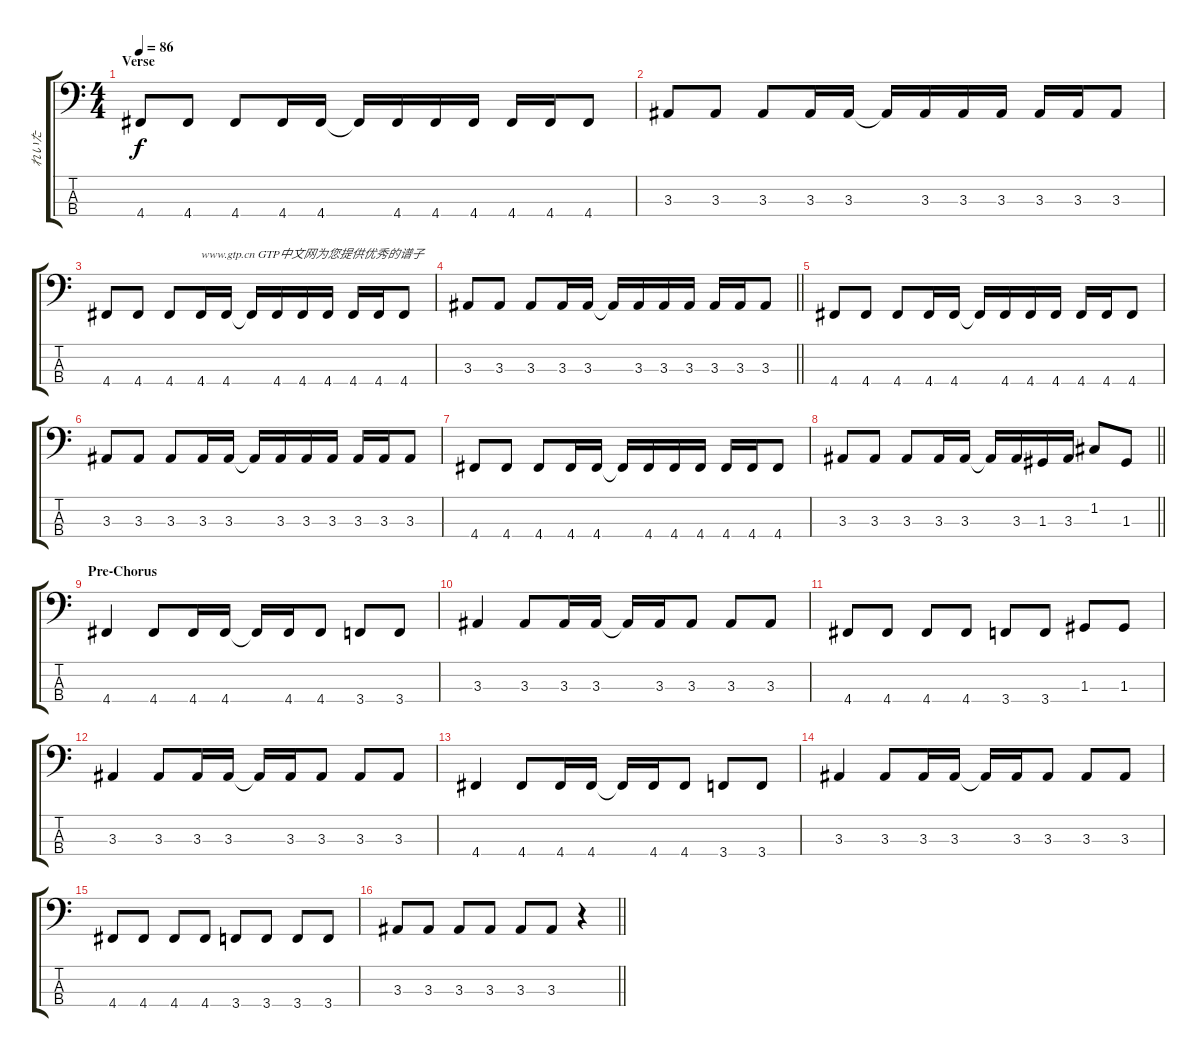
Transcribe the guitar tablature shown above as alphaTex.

\track ("れいた" "れいた") {instrument electricbasspick}
\staff {score tabs}
\tuning (F2 C2 G1 D1) {hide}
\ts (4 4)
\section ("" "Verse")
\tempo 86
\clef f4
\ks c
4.4.8{dy f} 4.4.8 4.4.8 4.4.16 4.4.16 4.4{t}.16 4.4.16 4.4.16 4.4.16 4.4.16 4.4.16 4.4.8 |
3.3.8 3.3.8 3.3.8 3.3.16 3.3.16 3.3{t}.16 3.3.16 3.3.16 3.3.16 3.3.16 3.3.16 3.3.8 |
4.4.8 4.4.8 4.4.8 4.4.16{txt "www.gtp.cn GTP中文网为您提供优秀的谱子"} 4.4.16 4.4{t}.16 4.4.16 4.4.16 4.4.16 4.4.16 4.4.16 4.4.8 |
\barLineRight lightlight
3.3.8 3.3.8 3.3.8 3.3.16 3.3.16 3.3{t}.16 3.3.16 3.3.16 3.3.16 3.3.16 3.3.16 3.3.8 |
4.4.8 4.4.8 4.4.8 4.4.16 4.4.16 4.4{t}.16 4.4.16 4.4.16 4.4.16 4.4.16 4.4.16 4.4.8 |
3.3.8 3.3.8 3.3.8 3.3.16 3.3.16 3.3{t}.16 3.3.16 3.3.16 3.3.16 3.3.16 3.3.16 3.3.8 |
4.4.8 4.4.8 4.4.8 4.4.16 4.4.16 4.4{t}.16 4.4.16 4.4.16 4.4.16 4.4.16 4.4.16 4.4.8 |
\barLineRight lightlight
3.3.8 3.3.8 3.3.8 3.3.16 3.3.16 3.3{t}.16 3.3.16 1.3.16 3.3.16 1.2.8 1.3.8 |
\section ("" "Pre-Chorus")
4.4.4 4.4.8 4.4.16 4.4.16 4.4{t}.16 4.4.16 4.4.8 3.4.8 3.4.8 |
3.3.4 3.3.8 3.3.16 3.3.16 3.3{t}.16 3.3.16 3.3.8 3.3.8 3.3.8 |
4.4.8 4.4.8 4.4.8 4.4.8 3.4.8 3.4.8 1.3.8 1.3.8 |
3.3.4 3.3.8 3.3.16 3.3.16 3.3{t}.16 3.3.16 3.3.8 3.3.8 3.3.8 |
4.4.4 4.4.8 4.4.16 4.4.16 4.4{t}.16 4.4.16 4.4.8 3.4.8 3.4.8 |
3.3.4 3.3.8 3.3.16 3.3.16 3.3{t}.16 3.3.16 3.3.8 3.3.8 3.3.8 |
4.4.8 4.4.8 4.4.8 4.4.8 3.4.8 3.4.8 3.4.8 3.4.8 |
\barLineRight lightlight
3.3.8 3.3.8 3.3.8 3.3.8 3.3.8 3.3.8 r.4
